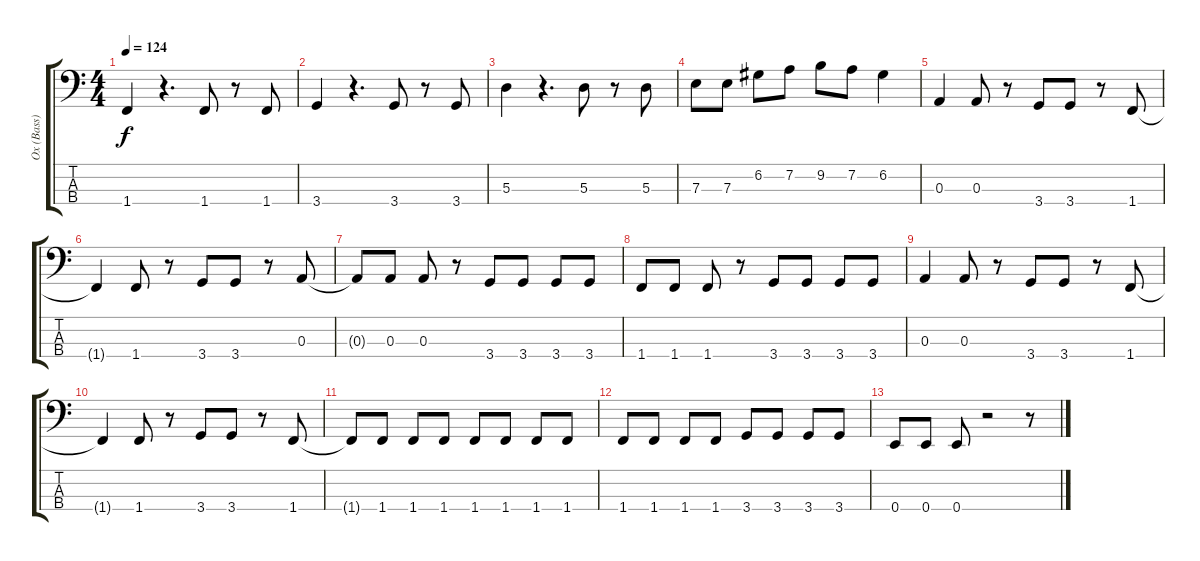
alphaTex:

\track ("Ox (Bass)" "Ox (Bass)") {instrument electricbasspick}
\staff {score tabs}
\tuning (G2 D2 A1 E1) {hide}
\ts (4 4)
\tempo 124
\clef f4
\ks c
1.4.4{dy f} r.4{d} 1.4.8 r.8 1.4.8 |
3.4.4 r.4{d} 3.4.8 r.8 3.4.8 |
5.3.4 r.4{d} 5.3.8 r.8 5.3.8 |
7.3.8 7.3.8 6.2.8 7.2.8 9.2.8 7.2.8 6.2.4 |
0.3.4 0.3.8 r.8 3.4.8 3.4.8 r.8 1.4.8 |
1.4{t}.4 1.4.8 r.8 3.4.8 3.4.8 r.8 0.3.8 |
0.3{t}.8 0.3.8 0.3.8 r.8 3.4.8 3.4.8 3.4.8 3.4.8 |
1.4.8 1.4.8 1.4.8 r.8 3.4.8 3.4.8 3.4.8 3.4.8 |
0.3.4 0.3.8 r.8 3.4.8 3.4.8 r.8 1.4.8 |
1.4{t}.4 1.4.8 r.8 3.4.8 3.4.8 r.8 1.4.8 |
1.4{t}.8 1.4.8 1.4.8 1.4.8 1.4.8 1.4.8 1.4.8 1.4.8 |
1.4.8 1.4.8 1.4.8 1.4.8 3.4.8 3.4.8 3.4.8 3.4.8 |
0.4.8 0.4.8 0.4.8 r.2 r.8
